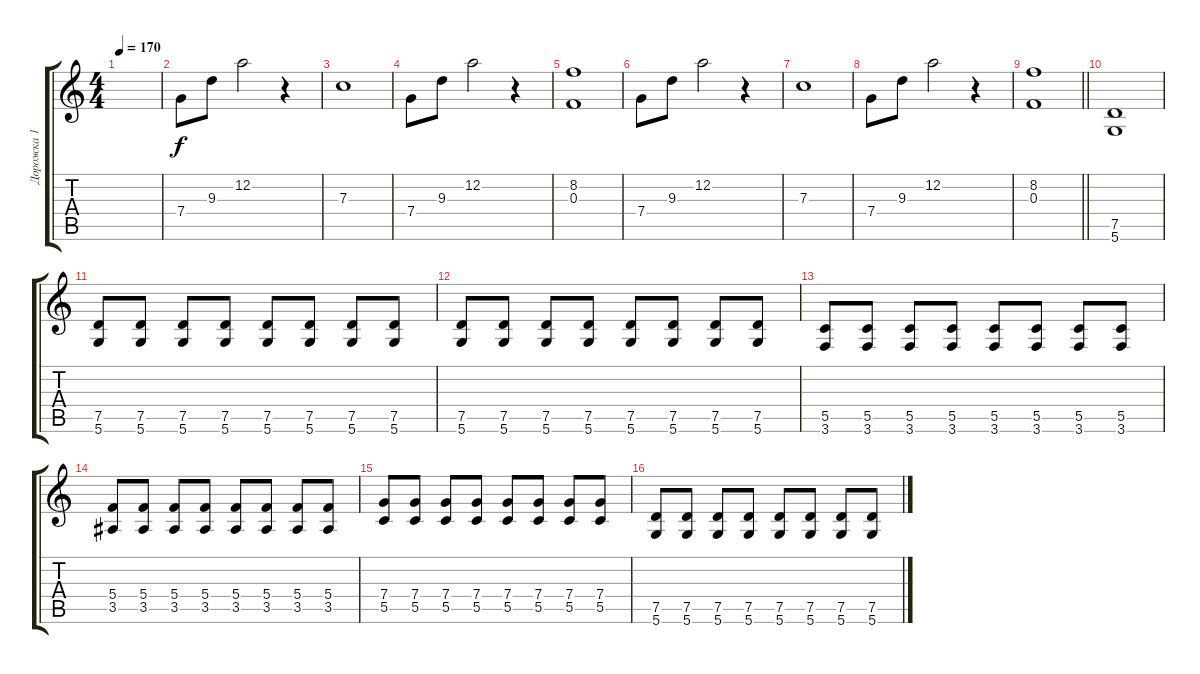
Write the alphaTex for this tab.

\track ("Дорожка 1" "Дорожка 1") {instrument distortionguitar}
\staff {score tabs}
\tuning (D4 A3 F3 C3 G2 D2) {hide}
\ts (4 4)
\tempo 170
\clef g2
\ks c
|
7.4.8 9.3.8 12.2.2 r.4 |
7.3.1 |
7.4.8 9.3.8 12.2.2 r.4 |
(8.2 0.3).1 |
7.4.8 9.3.8 12.2.2 r.4 |
7.3.1 |
7.4.8 9.3.8 12.2.2 r.4 |
\barLineRight lightlight
(8.2 0.3).1 |
(7.5 5.6).1 |
(7.5 5.6).8 (7.5 5.6).8 (7.5 5.6).8 (7.5 5.6).8 (7.5 5.6).8 (7.5 5.6).8 (7.5 5.6).8 (7.5 5.6).8 |
(7.5 5.6).8 (7.5 5.6).8 (7.5 5.6).8 (7.5 5.6).8 (7.5 5.6).8 (7.5 5.6).8 (7.5 5.6).8 (7.5 5.6).8 |
(5.5 3.6).8 (5.5 3.6).8 (5.5 3.6).8 (5.5 3.6).8 (5.5 3.6).8 (5.5 3.6).8 (5.5 3.6).8 (5.5 3.6).8 |
(5.4 3.5).8 (5.4 3.5).8 (5.4 3.5).8 (5.4 3.5).8 (5.4 3.5).8 (5.4 3.5).8 (5.4 3.5).8 (5.4 3.5).8 |
(7.4 5.5).8 (7.4 5.5).8 (7.4 5.5).8 (7.4 5.5).8 (7.4 5.5).8 (7.4 5.5).8 (7.4 5.5).8 (7.4 5.5).8 |
(7.5 5.6).8 (7.5 5.6).8 (7.5 5.6).8 (7.5 5.6).8 (7.5 5.6).8 (7.5 5.6).8 (7.5 5.6).8 (7.5 5.6).8
